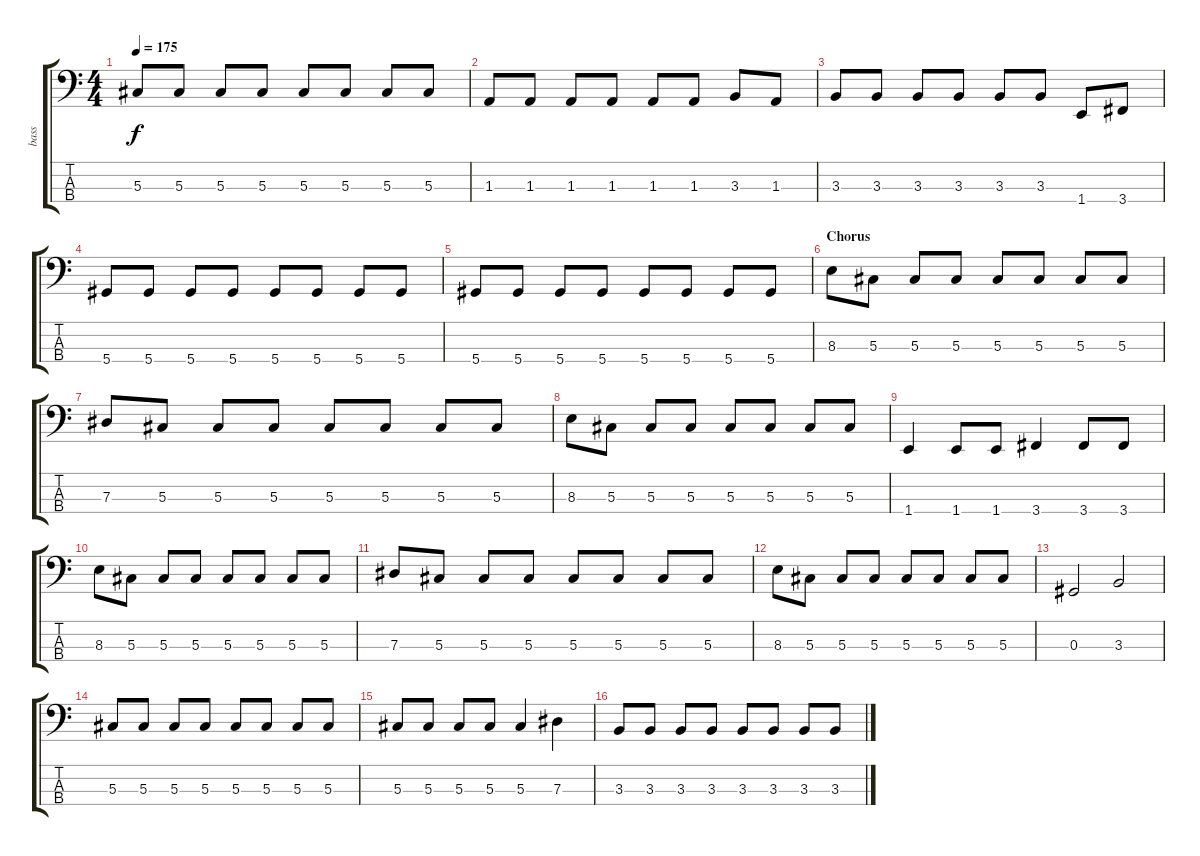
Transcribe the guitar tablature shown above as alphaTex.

\track ("bass" "bass") {instrument electricbassfinger}
\staff {score tabs}
\tuning (Gb2 Db2 Ab1 Eb1) {hide}
\ts (4 4)
\tempo 175
\clef f4
\ks c
5.3.8{dy f} 5.3.8 5.3.8 5.3.8 5.3.8 5.3.8 5.3.8 5.3.8 |
1.3.8 1.3.8 1.3.8 1.3.8 1.3.8 1.3.8 3.3.8 1.3.8 |
3.3.8 3.3.8 3.3.8 3.3.8 3.3.8 3.3.8 1.4.8 3.4.8 |
5.4.8 5.4.8 5.4.8 5.4.8 5.4.8 5.4.8 5.4.8 5.4.8 |
5.4.8 5.4.8 5.4.8 5.4.8 5.4.8 5.4.8 5.4.8 5.4.8 |
\section ("" "Chorus")
8.3.8 5.3.8 5.3.8 5.3.8 5.3.8 5.3.8 5.3.8 5.3.8 |
7.3.8 5.3.8 5.3.8 5.3.8 5.3.8 5.3.8 5.3.8 5.3.8 |
8.3.8 5.3.8 5.3.8 5.3.8 5.3.8 5.3.8 5.3.8 5.3.8 |
1.4.4 1.4.8 1.4.8 3.4.4 3.4.8 3.4.8 |
8.3.8 5.3.8 5.3.8 5.3.8 5.3.8 5.3.8 5.3.8 5.3.8 |
7.3.8 5.3.8 5.3.8 5.3.8 5.3.8 5.3.8 5.3.8 5.3.8 |
8.3.8 5.3.8 5.3.8 5.3.8 5.3.8 5.3.8 5.3.8 5.3.8 |
0.3.2 3.3.2 |
5.3.8 5.3.8 5.3.8 5.3.8 5.3.8 5.3.8 5.3.8 5.3.8 |
5.3.8 5.3.8 5.3.8 5.3.8 5.3.4 7.3.4 |
3.3.8 3.3.8 3.3.8 3.3.8 3.3.8 3.3.8 3.3.8 3.3.8
